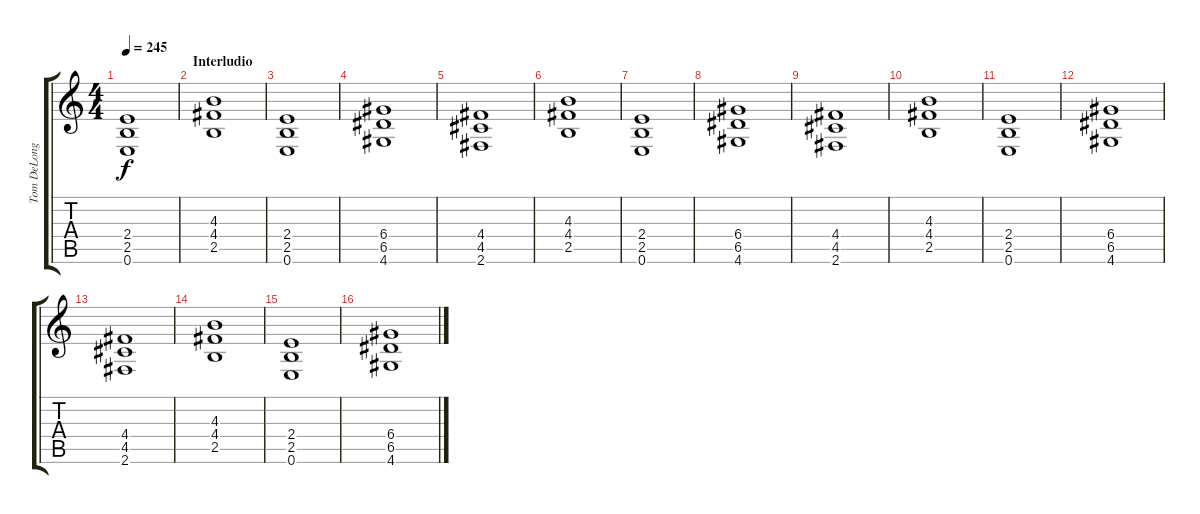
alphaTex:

\track ("Tom DeLonge - Guitarra" "Tom DeLong") {instrument distortionguitar}
\staff {score tabs}
\tuning (E4 B3 G3 D3 A2 E2) {hide}
\ts (4 4)
\tempo 245
\clef g2
\ks c
(2.4{t} 2.5{t} 0.6{t}).1{dy f} |
\section ("" "Interludio")
(4.3 4.4 2.5).1{volume 10 instrument acousticguitarsteel} |
(2.4 2.5 0.6).1 |
(6.4 6.5 4.6).1 |
(4.4 4.5 2.6).1 |
(4.3 4.4 2.5).1 |
(2.4 2.5 0.6).1 |
(6.4 6.5 4.6).1 |
(4.4 4.5 2.6).1 |
(4.3 4.4 2.5).1 |
(2.4 2.5 0.6).1 |
(6.4 6.5 4.6).1 |
(4.4 4.5 2.6).1 |
(4.3 4.4 2.5).1 |
(2.4 2.5 0.6).1 |
(6.4 6.5 4.6).1
